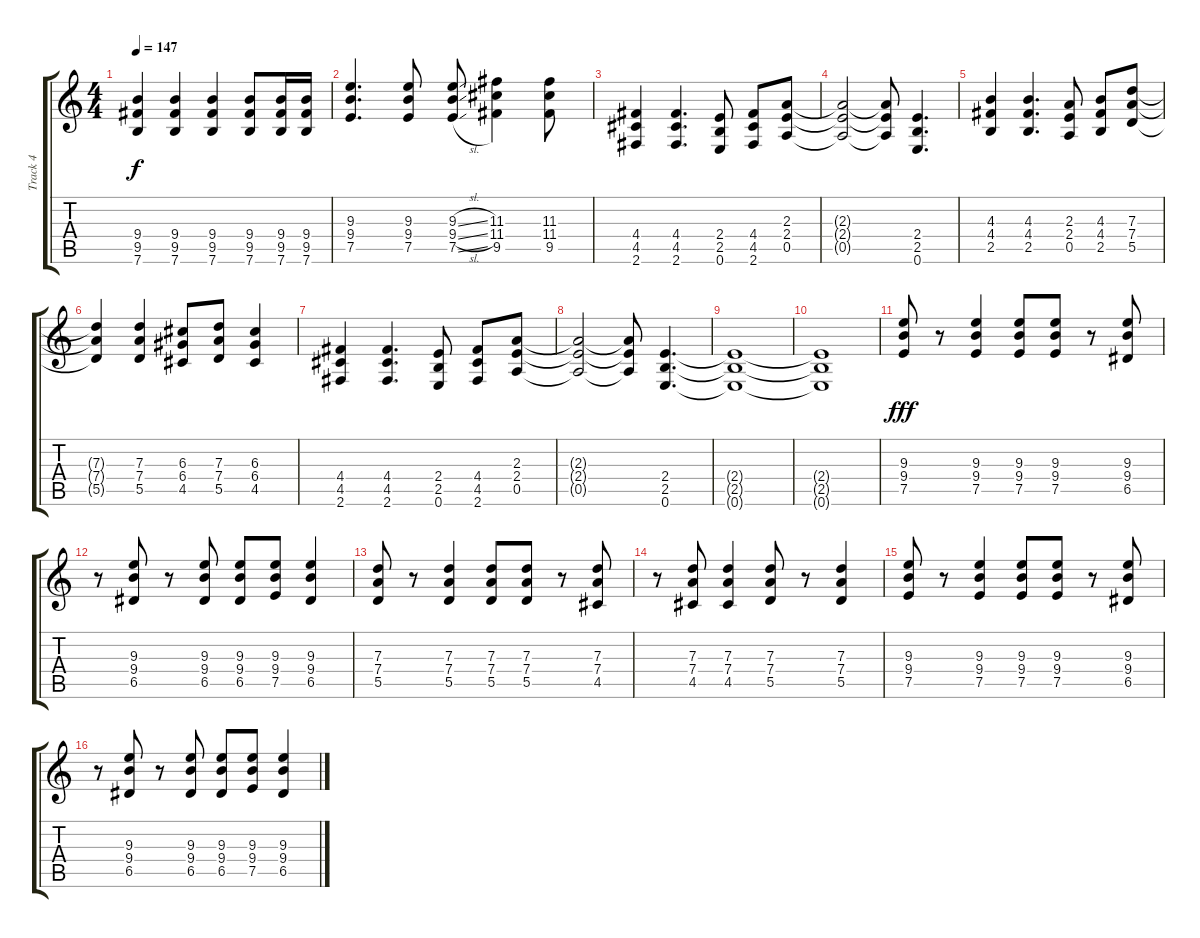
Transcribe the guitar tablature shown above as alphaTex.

\track ("Track 4" "Track 4") {instrument overdrivenguitar}
\staff {score tabs}
\tuning (E4 B3 G3 D3 A2 E2) {hide}
\ts (4 4)
\tempo 147
\clef g2
\ks c
(9.4 9.5 7.6).4{dy f} (9.4 9.5 7.6).4 (9.4 9.5 7.6).4 (9.4 9.5 7.6).8 (9.4 9.5 7.6).16 (9.4 9.5 7.6).16 |
(9.3 9.4 7.5).4{d} (9.3 9.4 7.5).8 (9.3{sl} 9.4{sl} 7.5{sl}).8 (11.3 11.4 9.5).4 (11.3 11.4 9.5).8 |
(4.4 4.5 2.6).4{volume 6} (4.4 4.5 2.6).4{d} (2.4 2.5 0.6).8 (4.4 4.5 2.6).8 (2.3 2.4 0.5).8 |
(2.3{t} 2.4{t} 0.5{t}).2 (2.3{t} 2.4{t} 0.5{t}).8 (2.4 2.5 0.6).4{d} |
(4.3 4.4 2.5).4 (4.3 4.4 2.5).4{d} (2.3 2.4 0.5).8 (4.3 4.4 2.5).8 (7.3 7.4 5.5).8 |
(7.3{t} 7.4{t} 5.5{t}).4 (7.3 7.4 5.5).4 (6.3 6.4 4.5).8 (7.3 7.4 5.5).8 (6.3 6.4 4.5).4 |
(4.4 4.5 2.6).4 (4.4 4.5 2.6).4{d} (2.4 2.5 0.6).8 (4.4 4.5 2.6).8 (2.3 2.4 0.5).8 |
(2.3{t} 2.4{t} 0.5{t}).2 (2.3{t} 2.4{t} 0.5{t}).8 (2.4 2.5 0.6).4{d} |
(2.4{t} 2.5{t} 0.6{t}).1 |
(2.4{t} 2.5{t} 0.6{t}).1 |
(9.3 9.4 7.5).8{dy fff volume 8} r.8 (9.3 9.4 7.5).4 (9.3 9.4 7.5).8 (9.3 9.4 7.5).8 r.8 (9.3 9.4 6.5).8 |
r.8 (9.3 9.4 6.5).8 r.8 (9.3 9.4 6.5).8 (9.3 9.4 6.5).8 (9.3 9.4 7.5).8 (9.3 9.4 6.5).4 |
(7.3 7.4 5.5).8 r.8 (7.3 7.4 5.5).4 (7.3 7.4 5.5).8 (7.3 7.4 5.5).8 r.8 (7.3 7.4 4.5).8 |
r.8 (7.3 7.4 4.5).8 (7.3 7.4 4.5).4 (7.3 7.4 5.5).8 r.8 (7.3 7.4 5.5).4 |
(9.3 9.4 7.5).8 r.8 (9.3 9.4 7.5).4 (9.3 9.4 7.5).8 (9.3 9.4 7.5).8 r.8 (9.3 9.4 6.5).8 |
r.8 (9.3 9.4 6.5).8 r.8 (9.3 9.4 6.5).8 (9.3 9.4 6.5).8 (9.3 9.4 7.5).8 (9.3 9.4 6.5).4
